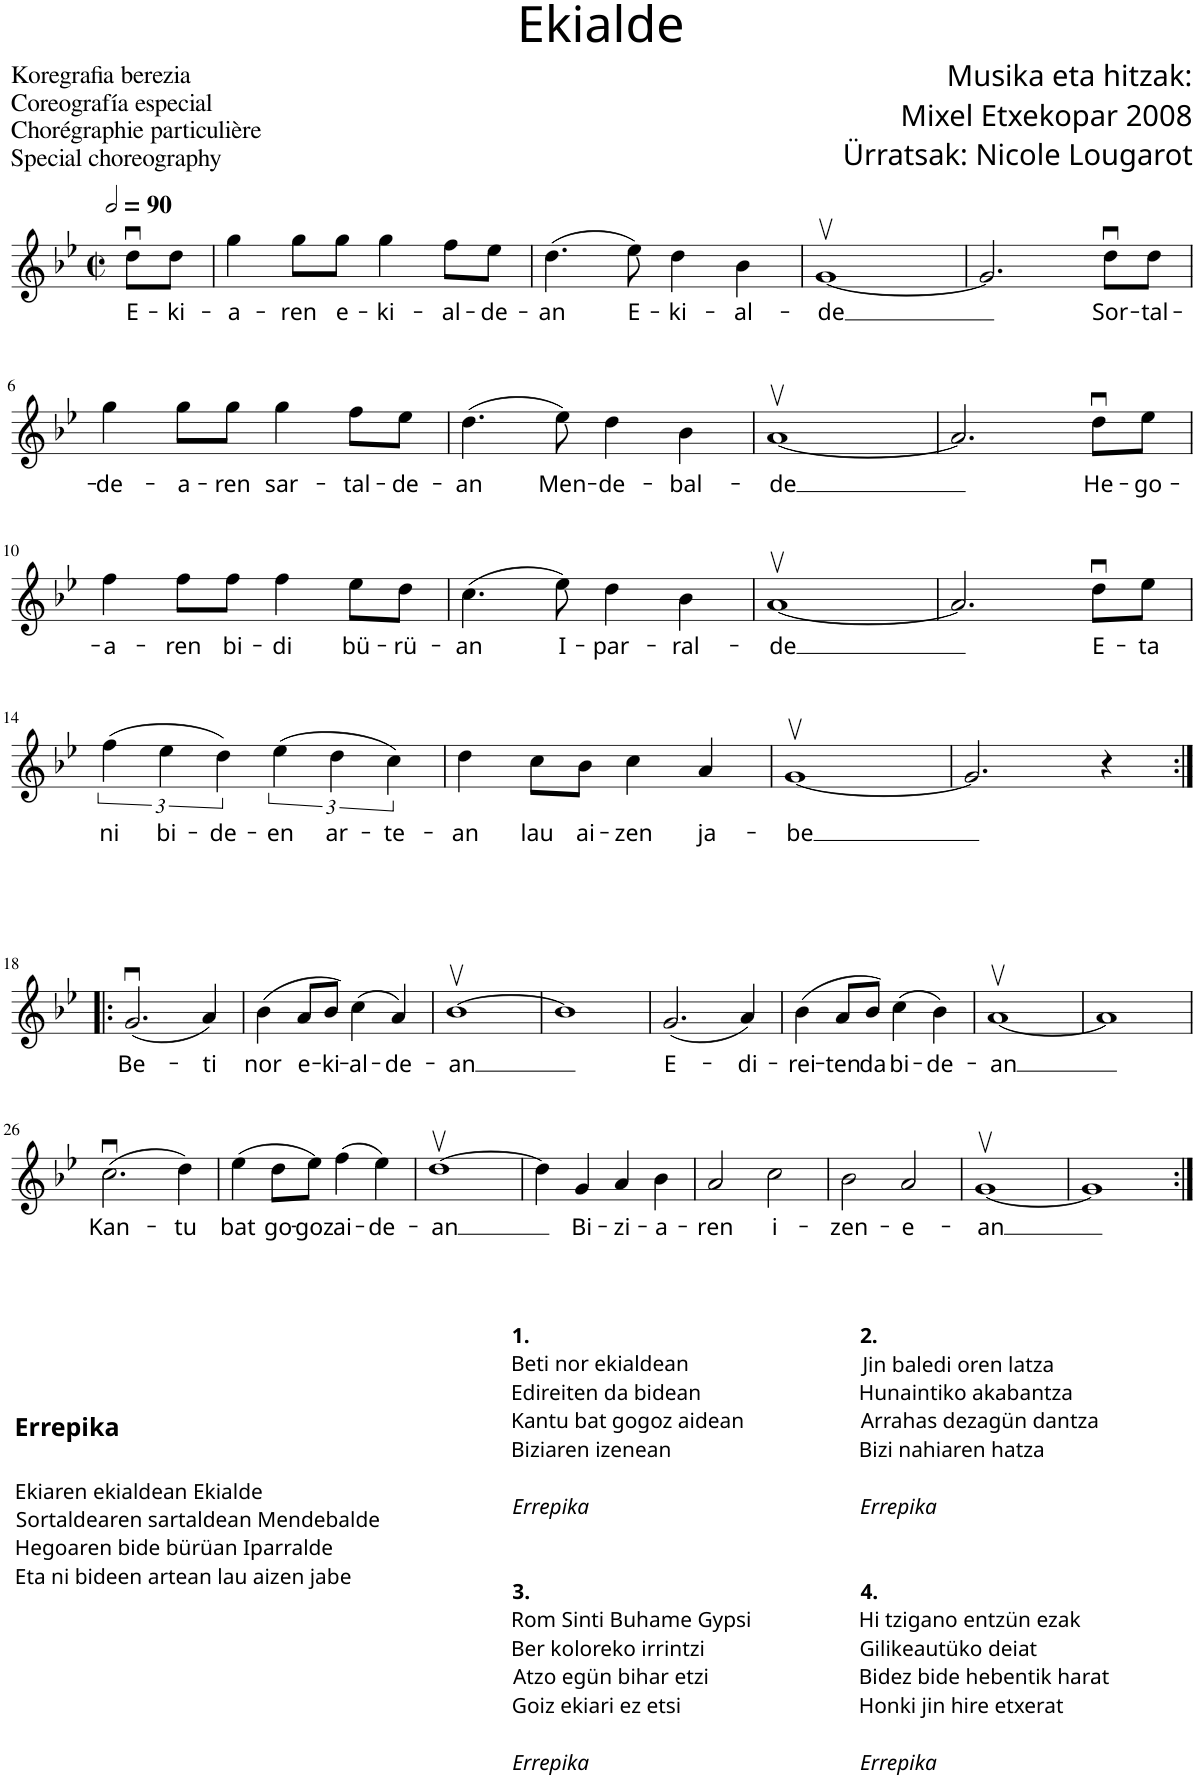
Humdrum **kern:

**kern	**text
*part1	*part1
*staff1	*staff1
*I"Violin	*
*I'Vln.	*
*clefG2	*
*k[b-e-]	*
*M2/2	*
*met(c|)	*
*MM180	*
=1	=1
!	!LO:LY:b
8ddu\L	E-
!	!LO:LY:b
8dd\J	-ki-
=2	=2
!	!LO:LY:b
4gg\	-a-
!	!LO:LY:b
8gg\L	-ren
!	!LO:LY:b
8gg\J	e-
!	!LO:LY:b
4gg\	-ki-
!	!LO:LY:b
8ff\L	-al-
!	!LO:LY:b
8ee-\J	-de-
=3	=3
!	!LO:LY:b
(4.dd\	-an
!	!LO:LY:b
8ee-\)	E-
!	!LO:LY:b
4dd\	-ki-
!	!LO:LY:b
4b-\	-al-
=4	=4
!	!LO:LY:b
[1gv	-de
=5	=5
2.g/]	.
!	!LO:LY:b
8ddu\L	Sor-
!	!LO:LY:b
8dd\J	-tal-
!!LO:LB:g=z
=6	=6
!	!LO:LY:b
4gg\	-de-
!	!LO:LY:b
8gg\L	-a-
!	!LO:LY:b
8gg\J	-ren
!	!LO:LY:b
4gg\	sar-
!	!LO:LY:b
8ff\L	-tal-
!	!LO:LY:b
8ee-\J	-de-
=7	=7
!	!LO:LY:b
(4.dd\	-an
!	!LO:LY:b
8ee-\)	Men-
!	!LO:LY:b
4dd\	-de-
!	!LO:LY:b
4b-\	-bal-
=8	=8
!	!LO:LY:b
[1av	-de
=9	=9
2.a/]	.
!	!LO:LY:b
8ddu\L	He-
!	!LO:LY:b
8ee-\J	-go-
!!LO:LB:g=z
=10	=10
!	!LO:LY:b
4ff\	-a-
!	!LO:LY:b
8ff\L	-ren
!	!LO:LY:b
8ff\J	bi-
!	!LO:LY:b
4ff\	-di
!	!LO:LY:b
8ee-\L	bü-
!	!LO:LY:b
8dd\J	-rü-
=11	=11
!	!LO:LY:b
(4.cc\	-an
!	!LO:LY:b
8ee-\)	I-
!	!LO:LY:b
4dd\	-par-
!	!LO:LY:b
4b-\	-ral-
=12	=12
!	!LO:LY:b
[1av	-de
=13	=13
2.a/]	.
!	!LO:LY:b
8ddu\L	E-
!	!LO:LY:b
8ee-\J	-ta
!!LO:LB:g=z
=14	=14
!	!LO:LY:b
(6ff\	ni
!	!LO:LY:b
6ee-\	bi-
!	!LO:LY:b
6dd\)	-de-
!	!LO:LY:b
(6ee-\	-en
!	!LO:LY:b
6dd\	ar-
!	!LO:LY:b
6cc\)	-te-
=15	=15
!	!LO:LY:b
4dd\	-an
!	!LO:LY:b
8cc\L	lau
!	!LO:LY:b
8b-\J	ai-
!	!LO:LY:b
4cc\	-zen
!	!LO:LY:b
4a/	ja-
=16	=16
!	!LO:LY:b
[1gv	-be
=17	=17
2.g/]	.
4r	.
!!LO:LB:g=z
=18:|!|:	=18:|!|:
!	!LO:LY:b
(2.gu/	Be-
!	!LO:LY:b
4a/)	-ti
=19	=19
!	!LO:LY:b
(4b-\	nor
!	!LO:LY:b
8a/L	e-
!	!LO:LY:b
8b-/J)	-ki-
!	!LO:LY:b
(4cc\	-al-
!	!LO:LY:b
4a/)	-de-
=20	=20
!	!LO:LY:b
[1b-v	-an
=21	=21
1b-]	.
=22	=22
!	!LO:LY:b
(2.g/	E-
!	!LO:LY:b
4a/)	-di-
=23	=23
!	!LO:LY:b
(4b-\	-rei-
!	!LO:LY:b
8a/L	-ten
!	!LO:LY:b
8b-/J)	da
!	!LO:LY:b
(4cc\	bi-
!	!LO:LY:b
4b-\)	-de-
=24	=24
!	!LO:LY:b
[1av	-an
=25	=25
1a]	.
!!LO:LB:g=z
=26	=26
!	!LO:LY:b
(2.ccu\	Kan-
!	!LO:LY:b
4dd\)	-tu
=27	=27
!	!LO:LY:b
(4ee-\	bat
!	!LO:LY:b
8dd\L	go-
!	!LO:LY:b
8ee-\J)	-goz
!	!LO:LY:b
(4ff\	ai-
!	!LO:LY:b
4ee-\)	-de-
=28	=28
!	!LO:LY:b
[1ddv	-an
=29	=29
4dd\]	.
!	!LO:LY:b
4g/	Bi-
!	!LO:LY:b
4a/	-zi-
!	!LO:LY:b
4b-\	-a-
=30	=30
!	!LO:LY:b
2a/	-ren
!	!LO:LY:b
2cc\	i-
=31	=31
!	!LO:LY:b
2b-\	-zen-
!	!LO:LY:b
2a/	-e-
=32	=32
!	!LO:LY:b
[1gv	-an
=33	=33
1g]	.
=:|!	=:|!
*-	*-
